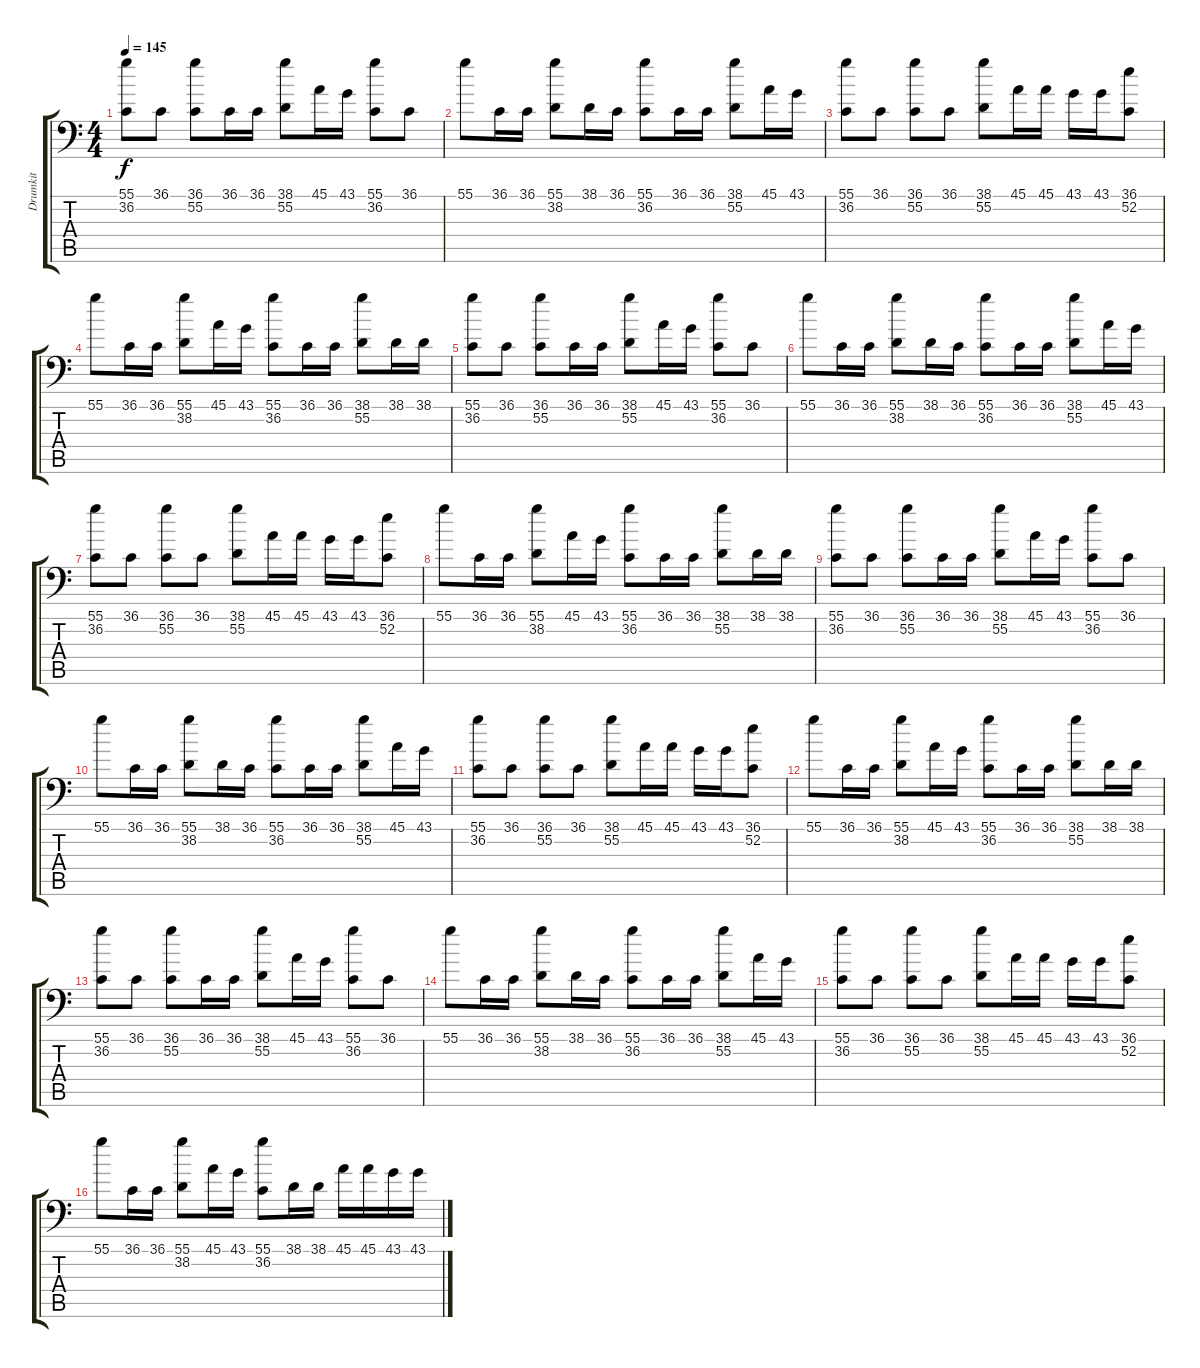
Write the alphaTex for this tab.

\track ("Drumkit" "Drumkit") {instrument acousticgrandpiano}
\staff {score tabs}
\tuning (C-1 C-1 C-1 C-1 C-1 C-1) {hide}
\ts (4 4)
\tempo 145
\clef f4
\ks c
(55.1 36.2).8{dy f} 36.1.8 (36.1 55.2).8 36.1.16 36.1.16 (38.1 55.2).8 45.1.16 43.1.16 (55.1 36.2).8 36.1.8 |
55.1.8 36.1.16 36.1.16 (55.1 38.2).8 38.1.16 36.1.16 (55.1 36.2).8 36.1.16 36.1.16 (38.1 55.2).8 45.1.16 43.1.16 |
(55.1 36.2).8 36.1.8 (36.1 55.2).8 36.1.8 (38.1 55.2).8 45.1.16 45.1.16 43.1.16 43.1.16 (36.1 52.2).8 |
55.1.8 36.1.16 36.1.16 (55.1 38.2).8 45.1.16 43.1.16 (55.1 36.2).8 36.1.16 36.1.16 (38.1 55.2).8 38.1.16 38.1.16 |
(55.1 36.2).8 36.1.8 (36.1 55.2).8 36.1.16 36.1.16 (38.1 55.2).8 45.1.16 43.1.16 (55.1 36.2).8 36.1.8 |
55.1.8 36.1.16 36.1.16 (55.1 38.2).8 38.1.16 36.1.16 (55.1 36.2).8 36.1.16 36.1.16 (38.1 55.2).8 45.1.16 43.1.16 |
(55.1 36.2).8 36.1.8 (36.1 55.2).8 36.1.8 (38.1 55.2).8 45.1.16 45.1.16 43.1.16 43.1.16 (36.1 52.2).8 |
55.1.8 36.1.16 36.1.16 (55.1 38.2).8 45.1.16 43.1.16 (55.1 36.2).8 36.1.16 36.1.16 (38.1 55.2).8 38.1.16 38.1.16 |
(55.1 36.2).8 36.1.8 (36.1 55.2).8 36.1.16 36.1.16 (38.1 55.2).8 45.1.16 43.1.16 (55.1 36.2).8 36.1.8 |
55.1.8 36.1.16 36.1.16 (55.1 38.2).8 38.1.16 36.1.16 (55.1 36.2).8 36.1.16 36.1.16 (38.1 55.2).8 45.1.16 43.1.16 |
(55.1 36.2).8 36.1.8 (36.1 55.2).8 36.1.8 (38.1 55.2).8 45.1.16 45.1.16 43.1.16 43.1.16 (36.1 52.2).8 |
55.1.8 36.1.16 36.1.16 (55.1 38.2).8 45.1.16 43.1.16 (55.1 36.2).8 36.1.16 36.1.16 (38.1 55.2).8 38.1.16 38.1.16 |
(55.1 36.2).8 36.1.8 (36.1 55.2).8 36.1.16 36.1.16 (38.1 55.2).8 45.1.16 43.1.16 (55.1 36.2).8 36.1.8 |
55.1.8 36.1.16 36.1.16 (55.1 38.2).8 38.1.16 36.1.16 (55.1 36.2).8 36.1.16 36.1.16 (38.1 55.2).8 45.1.16 43.1.16 |
(55.1 36.2).8 36.1.8 (36.1 55.2).8 36.1.8 (38.1 55.2).8 45.1.16 45.1.16 43.1.16 43.1.16 (36.1 52.2).8 |
55.1.8 36.1.16 36.1.16 (55.1 38.2).8 45.1.16 43.1.16 (55.1 36.2).8 38.1.16 38.1.16 45.1.16 45.1.16 43.1.16 43.1.16
